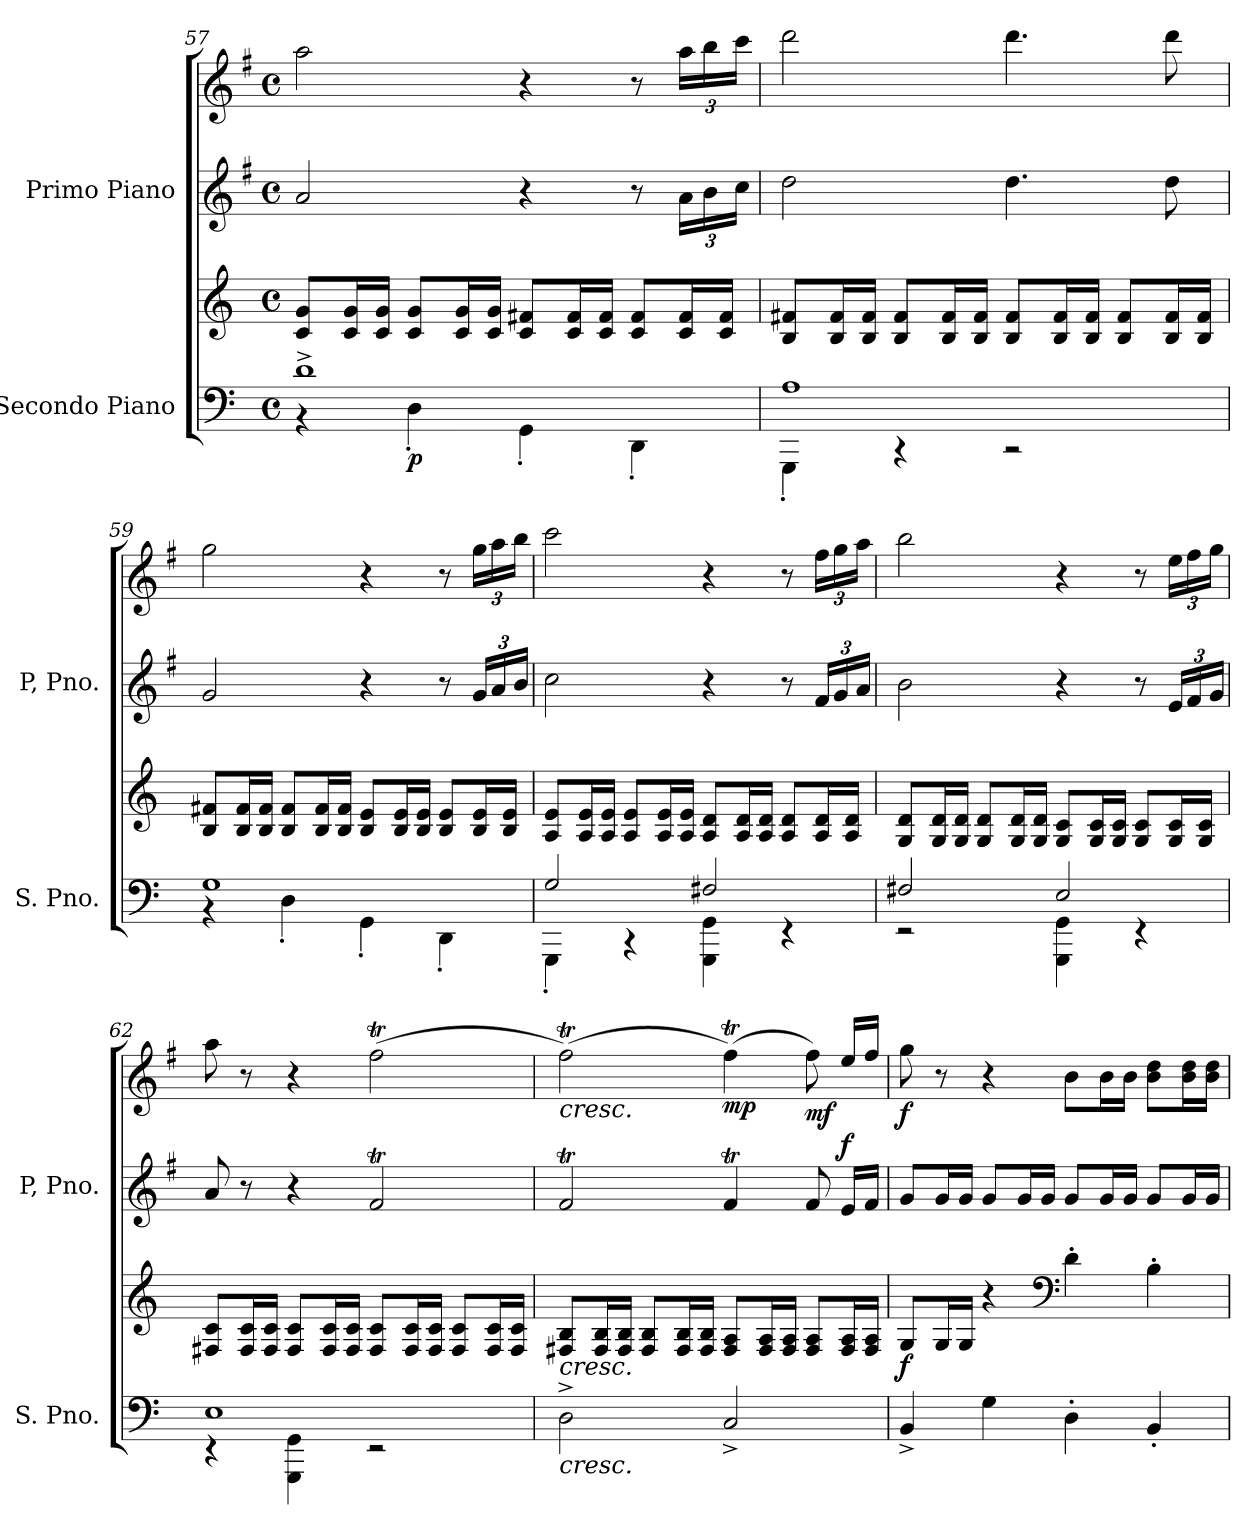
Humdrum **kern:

**kern	**kern	**dynam	**kern	**kern	**dynam
*part2	*part2	*part2	*part1	*part1	*part1
*staff4	*staff3	*staff3/4	*staff2	*staff1	*staff1/2
*I"Secondo Piano	*	*	*I"Primo Piano	*	*
*I'S. Pno.	*	*	*I'P, Pno.	*	*
*clefF4	*clefG2	*	*clefG2	*clefG2	*
*k[]	*k[]	*	*k[f#]	*k[f#]	*
*M4/4	*M4/4	*	*M4/4	*M4/4	*
*met(c)	*met(c)	*	*met(c)	*met(c)	*
=57	=57	=57	=57	=57	=57
*^	*	*	*	*	*
1d^	4r	8c/ 8g/L	.	2a/	2aa\	.
.	.	16c/ 16g/L	.	.	.	.
.	.	16c/ 16g/JJ	.	.	.	.
!	!	!	!LO:DY:b=2	!	!	!
.	4D'\	8c/ 8g/L	p	.	.	.
.	.	16c/ 16g/L	.	.	.	.
.	.	16c/ 16g/JJ	.	.	.	.
.	4GG'\	8c/ 8f#X/L	.	4r	4r	.
.	.	16c/ 16f#/L	.	.	.	.
.	.	16c/ 16f#/JJ	.	.	.	.
.	4DD'\	8c/ 8f#/L	.	8r	8r	.
*	*	*	*	*Xbrackettup	*Xbrackettup	*
.	.	16c/ 16f#/L	.	24a\LL	24aa\LL	.
.	.	.	.	24b\	24bb\	.
.	.	16c/ 16f#/JJ	.	.	.	.
.	.	.	.	24cc\JJ	24ccc\JJ	.
=58	=58	=58	=58	=58	=58	=58
1A	4GGG'\	8B/ 8f#X/L	.	2dd\	2ddd\	.
.	.	16B/ 16f#/L	.	.	.	.
.	.	16B/ 16f#/JJ	.	.	.	.
.	4r	8B/ 8f#/L	.	.	.	.
.	.	16B/ 16f#/L	.	.	.	.
.	.	16B/ 16f#/JJ	.	.	.	.
.	2r	8B/ 8f#/L	.	4.dd\	4.ddd\	.
.	.	16B/ 16f#/L	.	.	.	.
.	.	16B/ 16f#/JJ	.	.	.	.
.	.	8B/ 8f#/L	.	.	.	.
.	.	16B/ 16f#/L	.	8dd\	8ddd\	.
.	.	16B/ 16f#/JJ	.	.	.	.
!!LO:LB:g=z
=59	=59	=59	=59	=59	=59	=59
1G	4r	8B/ 8f#X/L	.	2g/	2gg\	.
.	.	16B/ 16f#/L	.	.	.	.
.	.	16B/ 16f#/JJ	.	.	.	.
.	4D'\	8B/ 8f#/L	.	.	.	.
.	.	16B/ 16f#/L	.	.	.	.
.	.	16B/ 16f#/JJ	.	.	.	.
.	4GG'\	8B/ 8e/L	.	4r	4r	.
.	.	16B/ 16e/L	.	.	.	.
.	.	16B/ 16e/JJ	.	.	.	.
.	4DD'\	8B/ 8e/L	.	8r	8r	.
.	.	16B/ 16e/L	.	24g/LL	24gg\LL	.
.	.	.	.	24a/	24aa\	.
.	.	16B/ 16e/JJ	.	.	.	.
.	.	.	.	24b/JJ	24bb\JJ	.
=60	=60	=60	=60	=60	=60	=60
2G/	4GGG'\	8A/ 8e/L	.	2cc\	2ccc\	.
.	.	16A/ 16e/L	.	.	.	.
.	.	16A/ 16e/JJ	.	.	.	.
.	4r	8A/ 8e/L	.	.	.	.
.	.	16A/ 16e/L	.	.	.	.
.	.	16A/ 16e/JJ	.	.	.	.
2F#X/	4GGG\ 4GG\	8A/ 8d/L	.	4r	4r	.
.	.	16A/ 16d/L	.	.	.	.
.	.	16A/ 16d/JJ	.	.	.	.
.	4r	8A/ 8d/L	.	8r	8r	.
.	.	16A/ 16d/L	.	24f#/LL	24ff#\LL	.
.	.	.	.	24g/	24gg\	.
.	.	16A/ 16d/JJ	.	.	.	.
.	.	.	.	24a/JJ	24aa\JJ	.
=61	=61	=61	=61	=61	=61	=61
2F#X/	2r	8G/ 8d/L	.	2b\	2bb\	.
.	.	16G/ 16d/L	.	.	.	.
.	.	16G/ 16d/JJ	.	.	.	.
.	.	8G/ 8d/L	.	.	.	.
.	.	16G/ 16d/L	.	.	.	.
.	.	16G/ 16d/JJ	.	.	.	.
2E/	4GGG\ 4GG\	8G/ 8c/L	.	4r	4r	.
.	.	16G/ 16c/L	.	.	.	.
.	.	16G/ 16c/JJ	.	.	.	.
.	4r	8G/ 8c/L	.	8r	8r	.
.	.	16G/ 16c/L	.	24e/LL	24ee\LL	.
.	.	.	.	24f#/	24ff#\	.
.	.	16G/ 16c/JJ	.	.	.	.
.	.	.	.	24g/JJ	24gg\JJ	.
!!LO:PB:g=z
=62	=62	=62	=62	=62	=62	=62
1E	4r	8F#X/ 8c/L	.	8a/	8aa\	.
.	.	16F#/ 16c/L	.	8r	8r	.
.	.	16F#/ 16c/JJ	.	.	.	.
.	4GGG\ 4GG\	8F#/ 8c/L	.	4r	4r	.
.	.	16F#/ 16c/L	.	.	.	.
.	.	16F#/ 16c/JJ	.	.	.	.
.	2r	8F#/ 8c/L	.	2f#t/	(>2ff#t\	.
.	.	16F#/ 16c/L	.	.	.	.
.	.	16F#/ 16c/JJ	.	.	.	.
.	.	8F#/ 8c/L	.	.	.	.
.	.	16F#/ 16c/L	.	.	.	.
.	.	16F#/ 16c/JJ	.	.	.	.
*v	*v	*	*	*	*	*
=63	=63	=63	=63	=63	=63
!	!	!	!	!LO:TX:b:i:t=cresc.	!
!	!LO:TX:b:i:t=cresc.	!	!	!	!
!LO:TX:b:i:t=cresc.	!	!	!	!	!
2D^\	8F#X/ 8B/L	.	2f#t/	(>2ff#t\)	.
.	16F#/ 16B/L	.	.	.	.
.	16F#/ 16B/JJ	.	.	.	.
.	8F#/ 8B/L	.	.	.	.
.	16F#/ 16B/L	.	.	.	.
.	16F#/ 16B/JJ	.	.	.	.
!	!	!	!	!	!LO:DY:b
2C^/	8F#/ 8A/L	.	4f#t/	(>4ff#t\)	mp
.	16F#/ 16A/L	.	.	.	.
.	16F#/ 16A/JJ	.	.	.	.
!	!	!	!	!	!LO:DY:b
.	8F#/ 8A/L	.	8f#/	8ff#\)	mf
!	!	!	!	!	!LO:DY:b
.	16F#/ 16A/L	.	16e/LL	16ee/LL	f
.	16F#/ 16A/JJ	.	16f#/JJ	16ff#/JJ	.
=64	=64	=64	=64	=64	=64
!	!	!LO:DY:b	!	!	!LO:DY:b
4BB^/	8G/L	f	8g/L	8gg\	f
.	16G/L	.	16g/L	8r	.
.	16G/JJ	.	16g/JJ	.	.
4G\	4r	.	8g/L	4r	.
.	.	.	16g/L	.	.
.	.	.	16g/JJ	.	.
*	*clefF4	*	*	*	*
4D'\	4d'\	.	8g/L	8b\L	.
.	.	.	16g/L	16b\L	.
.	.	.	16g/JJ	16b\JJ	.
4BB'/	4B'\	.	8g/L	8b\ 8dd\L	.
.	.	.	16g/L	16b\ 16dd\L	.
.	.	.	16g/JJ	16b\ 16dd\JJ	.
=	=	=	=	=	=
*-	*-	*-	*-	*-	*-
